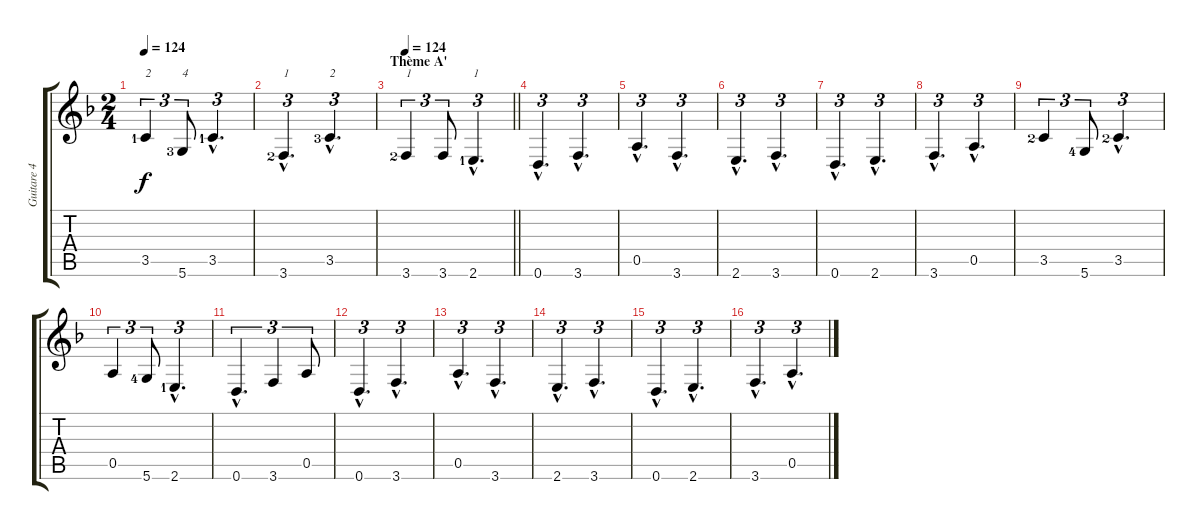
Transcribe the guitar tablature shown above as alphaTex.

\track ("Guitare 4" "Guitare 4") {instrument acousticguitarnylon}
\staff {score tabs}
\tuning (E4 B3 G3 D3 A2 D2) {hide}
\ts (2 4)
\tempo 124
\clef g2
\ks dminor
3.5{lf 2}.4{tu (3 2) txt "2" dy f} 5.6{lf 4}.8{tu (3 2) txt "4"} 3.5{hac lf 2}.4{d tu (3 2)} |
3.6{hac lf 3}.4{d tu (3 2) txt "1"} 3.5{hac lf 4}.4{d tu (3 2) txt "2"} |
\section ("" "Thème A'")
\tempo 124
\barLineRight lightlight
3.6{lf 3}.4{tu (3 2) txt "1"} 3.6.8{tu (3 2)} 2.6{hac lf 2}.4{d tu (3 2) txt "1"} |
0.6{hac}.4{d tu (3 2) volume 13 balance 0 instrument acousticguitarnylon} 3.6{hac}.4{d tu (3 2)} |
0.5{hac}.4{d tu (3 2)} 3.6{hac}.4{d tu (3 2)} |
2.6{hac}.4{d tu (3 2)} 3.6{hac}.4{d tu (3 2)} |
0.6{hac}.4{d tu (3 2)} 2.6{hac}.4{d tu (3 2)} |
3.6{hac}.4{d tu (3 2)} 0.5{hac}.4{d tu (3 2)} |
3.5{lf 3}.4{tu (3 2)} 5.6{lf 5}.8{tu (3 2)} 3.5{hac lf 3}.4{d tu (3 2)} |
0.5.4{tu (3 2)} 5.6{lf 5}.8{tu (3 2)} 2.6{hac lf 2}.4{d tu (3 2)} |
0.6{hac}.4{d tu (3 2)} 3.6.4{tu (3 2)} 0.5.8{tu (3 2)} |
0.6{hac}.4{d tu (3 2)} 3.6{hac}.4{d tu (3 2)} |
0.5{hac}.4{d tu (3 2)} 3.6{hac}.4{d tu (3 2)} |
2.6{hac}.4{d tu (3 2)} 3.6{hac}.4{d tu (3 2)} |
0.6{hac}.4{d tu (3 2)} 2.6{hac}.4{d tu (3 2)} |
3.6{hac}.4{d tu (3 2)} 0.5{hac}.4{d tu (3 2)}
